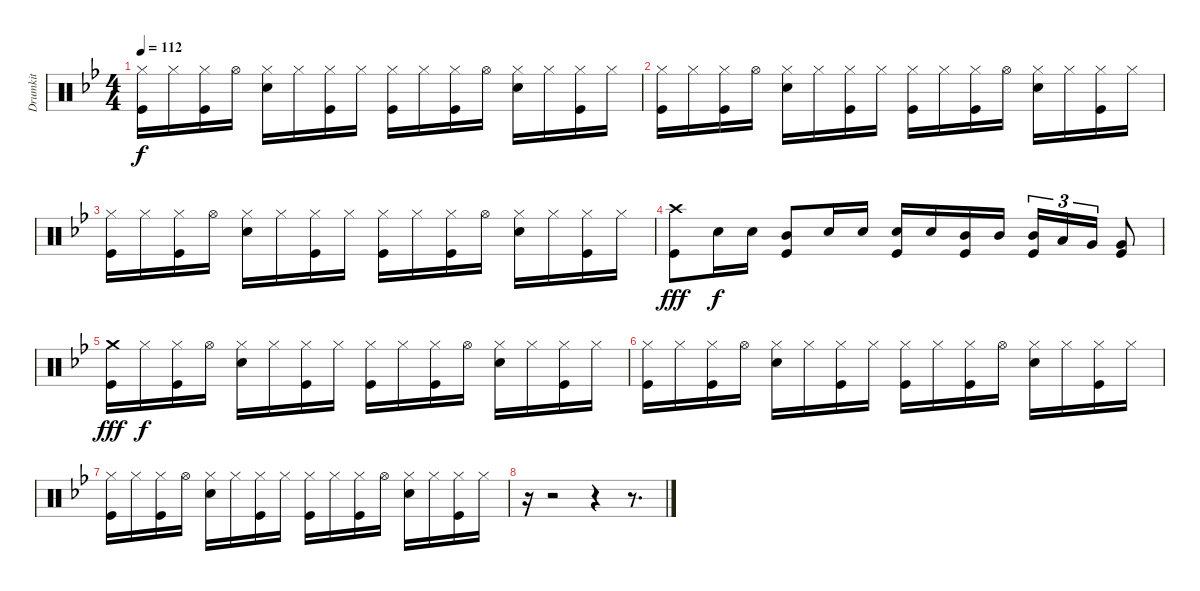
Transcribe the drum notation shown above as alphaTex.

\track ("Drumkit" "Drumkit") {instrument percussion}
\staff {score}
\articulation defaults
\ts (4 4)
\tempo 112
\clef neutral
\ks bb
("Hi-Hat (closed)" "Kick (hit)").16{dy f} "Hi-Hat (closed)".16 ("Hi-Hat (closed)" "Kick (hit)").16 "Hi-Hat (open)".16 ("Hi-Hat (closed)" "Snare (hit) 2").16 "Hi-Hat (closed)".16 ("Hi-Hat (closed)" "Kick (hit)").16 "Hi-Hat (closed)".16 ("Hi-Hat (closed)" "Kick (hit)").16 "Hi-Hat (closed)".16 ("Hi-Hat (closed)" "Kick (hit)").16 "Hi-Hat (open)".16 ("Hi-Hat (closed)" "Snare (hit) 2").16 "Hi-Hat (closed)".16 ("Hi-Hat (closed)" "Kick (hit)").16 "Hi-Hat (closed)".16 |
("Hi-Hat (closed)" "Kick (hit)").16 "Hi-Hat (closed)".16 ("Hi-Hat (closed)" "Kick (hit)").16 "Hi-Hat (open)".16 ("Hi-Hat (closed)" "Snare (hit) 2").16 "Hi-Hat (closed)".16 ("Hi-Hat (closed)" "Kick (hit)").16 "Hi-Hat (closed)".16 ("Hi-Hat (closed)" "Kick (hit)").16 "Hi-Hat (closed)".16 ("Hi-Hat (closed)" "Kick (hit)").16 "Hi-Hat (open)".16 ("Hi-Hat (closed)" "Snare (hit) 2").16 "Hi-Hat (closed)".16 ("Hi-Hat (closed)" "Kick (hit)").16 "Hi-Hat (closed)".16 |
("Hi-Hat (closed)" "Kick (hit)").16 "Hi-Hat (closed)".16 ("Hi-Hat (closed)" "Kick (hit)").16 "Hi-Hat (open)".16 ("Hi-Hat (closed)" "Snare (hit) 2").16 "Hi-Hat (closed)".16 ("Hi-Hat (closed)" "Kick (hit)").16 "Hi-Hat (closed)".16 ("Hi-Hat (closed)" "Kick (hit)").16 "Hi-Hat (closed)".16 ("Hi-Hat (closed)" "Kick (hit)").16 "Hi-Hat (open)".16 ("Hi-Hat (closed)" "Snare (hit) 2").16 "Hi-Hat (closed)".16 ("Hi-Hat (closed)" "Kick (hit)").16 "Hi-Hat (closed)".16 |
("Crash high (hit)" "Kick (hit)").8{dy fff} "Snare (hit) 2".16{dy f} "Snare (hit) 2".16 ("Mid Tom (hit)" "Kick (hit)").8 "Snare (hit) 2".16 "Snare (hit) 2".16 ("Snare (hit) 2" "Kick (hit)").16 "Snare (hit) 2".16 ("Mid Tom (hit)" "Kick (hit)").16 "Mid Tom (hit)".16 ("Mid Tom (hit)" "Kick (hit)").16{tu (3 2)} "Low Tom (hit)".16{tu (3 2)} "Very Low Tom (hit)".16{tu (3 2)} ("Very Low Tom (hit)" "Kick (hit)").8 |
("Crash medium (hit)" "Kick (hit)").16{dy fff} "Hi-Hat (closed)".16{dy f} ("Hi-Hat (closed)" "Kick (hit)").16 "Hi-Hat (open)".16 ("Hi-Hat (closed)" "Snare (hit) 2").16 "Hi-Hat (closed)".16 ("Hi-Hat (closed)" "Kick (hit)").16 "Hi-Hat (closed)".16 ("Hi-Hat (closed)" "Kick (hit)").16 "Hi-Hat (closed)".16 ("Hi-Hat (closed)" "Kick (hit)").16 "Hi-Hat (open)".16 ("Hi-Hat (closed)" "Snare (hit) 2").16 "Hi-Hat (closed)".16 ("Hi-Hat (closed)" "Kick (hit)").16 "Hi-Hat (closed)".16 |
("Hi-Hat (closed)" "Kick (hit)").16 "Hi-Hat (closed)".16 ("Hi-Hat (closed)" "Kick (hit)").16 "Hi-Hat (open)".16 ("Hi-Hat (closed)" "Snare (hit) 2").16 "Hi-Hat (closed)".16 ("Hi-Hat (closed)" "Kick (hit)").16 "Hi-Hat (closed)".16 ("Hi-Hat (closed)" "Kick (hit)").16 "Hi-Hat (closed)".16 ("Hi-Hat (closed)" "Kick (hit)").16 "Hi-Hat (open)".16 ("Hi-Hat (closed)" "Snare (hit) 2").16 "Hi-Hat (closed)".16 ("Hi-Hat (closed)" "Kick (hit)").16 "Hi-Hat (closed)".16 |
("Hi-Hat (closed)" "Kick (hit)").16 "Hi-Hat (closed)".16 ("Hi-Hat (closed)" "Kick (hit)").16 "Hi-Hat (open)".16 ("Hi-Hat (closed)" "Snare (hit) 2").16 "Hi-Hat (closed)".16 ("Hi-Hat (closed)" "Kick (hit)").16 "Hi-Hat (closed)".16 ("Hi-Hat (closed)" "Kick (hit)").16 "Hi-Hat (closed)".16 ("Hi-Hat (closed)" "Kick (hit)").16 "Hi-Hat (open)".16 ("Hi-Hat (closed)" "Snare (hit) 2").16 "Hi-Hat (closed)".16 ("Hi-Hat (closed)" "Kick (hit)").16 "Hi-Hat (closed)".16 |
r.16 r.2 r.4 r.8{d}
